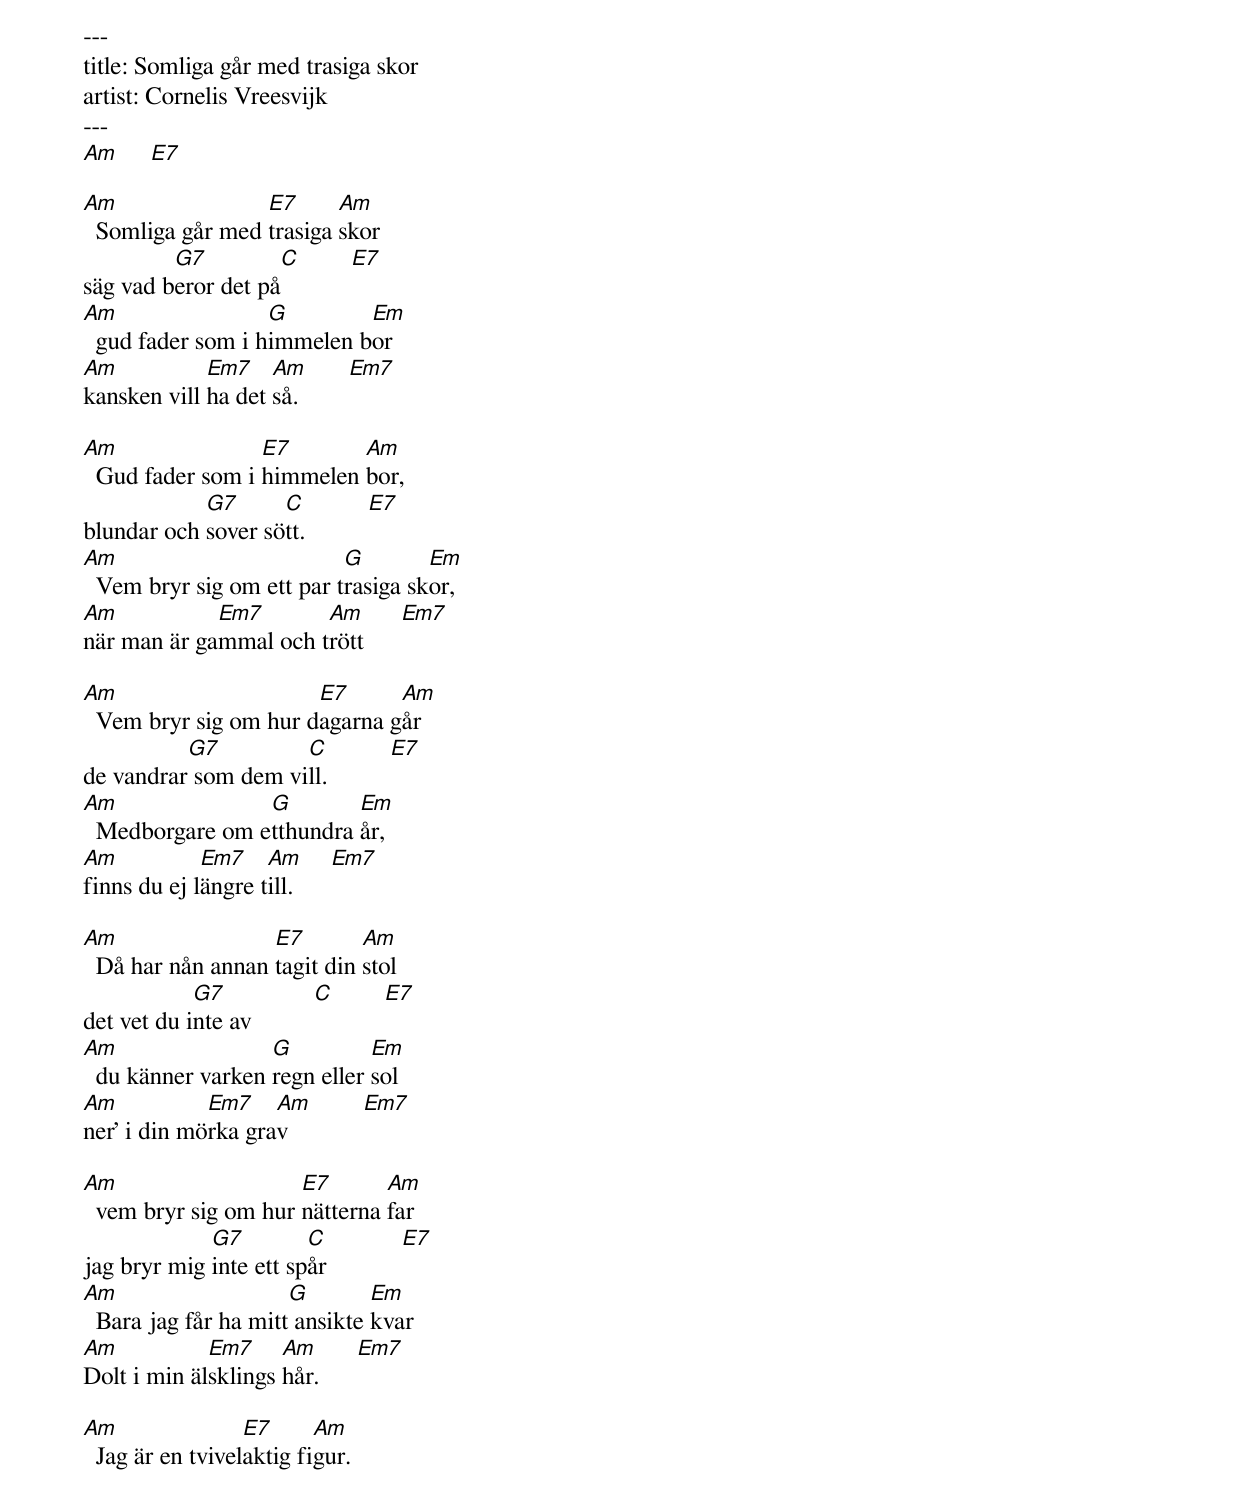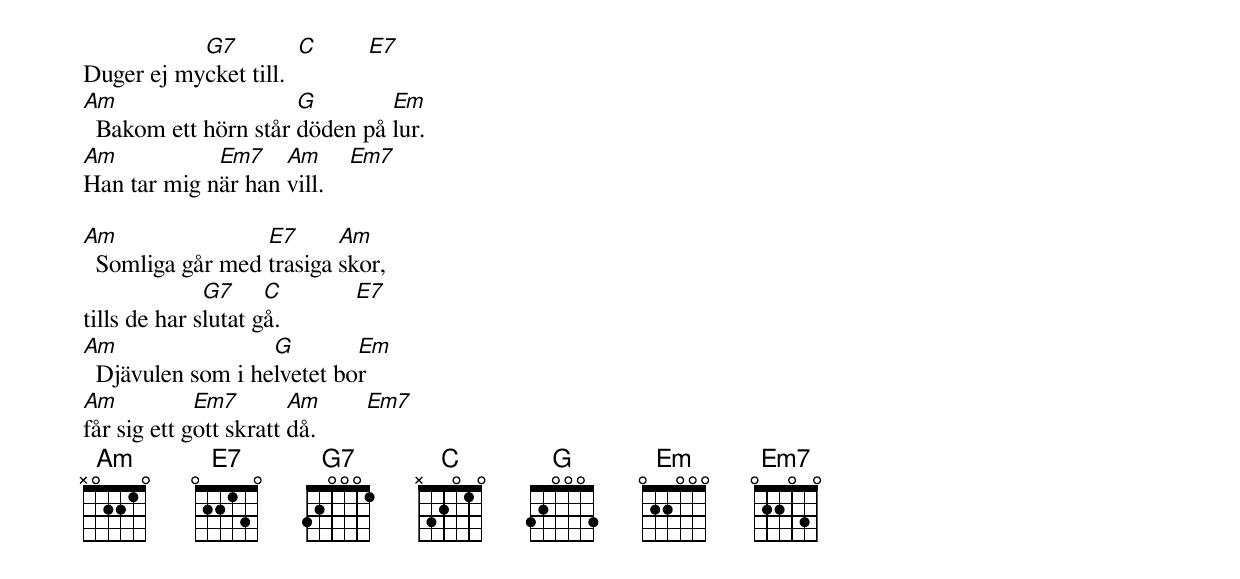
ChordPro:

---
title: Somliga går med trasiga skor
artist: Cornelis Vreesvijk
---
[Am]     [E7]

[Am]  Somliga går med [E7]trasiga [Am]skor
säg vad b[G7]eror det på[C]        [E7]
[Am]  gud fader som i h[G]immelen b[Em]or
[Am]kansken vill [Em7]ha det [Am]så.    [Em7]

[Am]  Gud fader som i [E7]himmelen [Am]bor,
blundar och [G7]sover sö[C]tt.     [E7]
[Am]  Vem bryr sig om ett par t[G]rasiga sk[Em]or,
[Am]när man är ga[Em7]mmal och t[Am]rött   [Em7]

[Am]  Vem bryr sig om hur d[E7]agarna g[Am]år
de vandrar[G7] som dem vi[C]ll.     [E7]
[Am]  Medborgare om e[G]tthundra [Em]år,
[Am]finns du ej l[Em7]ängre t[Am]ill.   [Em7]

[Am]  Då har nån annan [E7]tagit din [Am]stol
det vet du i[G7]nte av     [C]        [E7]
[Am]  du känner varken [G]regn eller [Em]sol
[Am]ner' i din mö[Em7]rka gra[Am]v      [Em7]

[Am]  vem bryr sig om hur [E7]nätterna [Am]far
jag bryr mig [G7]inte ett sp[C]år      [E7]
[Am]  Bara jag får ha mitt[G] ansikte [Em]kvar
[Am]Dolt i min äl[Em7]sklings [Am]hår.   [Em7]

[Am]  Jag är en tvivel[E7]aktig fi[Am]gur.
Duger ej my[G7]cket till. [C]        [E7]
[Am]  Bakom ett hörn står [G]döden på [Em]lur.
[Am]Han tar mig n[Em7]är han [Am]vill.  [Em7]

[Am]  Somliga går med [E7]trasiga [Am]skor,
tills de har s[G7]lutat g[C]å.      [E7]
[Am]  Djävulen som i he[G]lvetet bo[Em]r
[Am]får sig ett g[Em7]ott skratt [Am]då.    [Em7]
